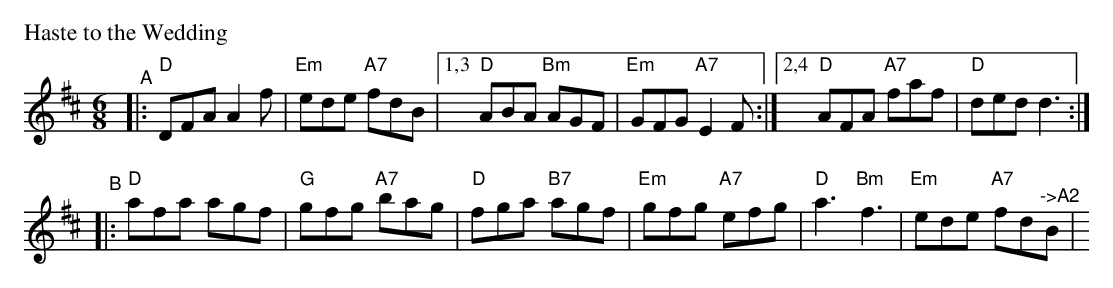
X:1
P: Haste to the Wedding
C:
M: 6/8
L: 1/8
K: D
"^A"\
|:"D"DFA A2f | "Em"ede "A7"fdB |[1,3 "D"ABA "Bm"AGF | "Em"GFG "A7"E2F \
                              :|[2,4 "D"AFA "A7"faf | "D"ded d3 :|
"^B"\
|:"D"afa agf | "G"gfg "A7"bag | "D"fga "B7"agf | "Em"gfg "A7"efg \
| "D"a3 "Bm"f3  | "Em"ede "A7"fd"^->A2"B | y2
